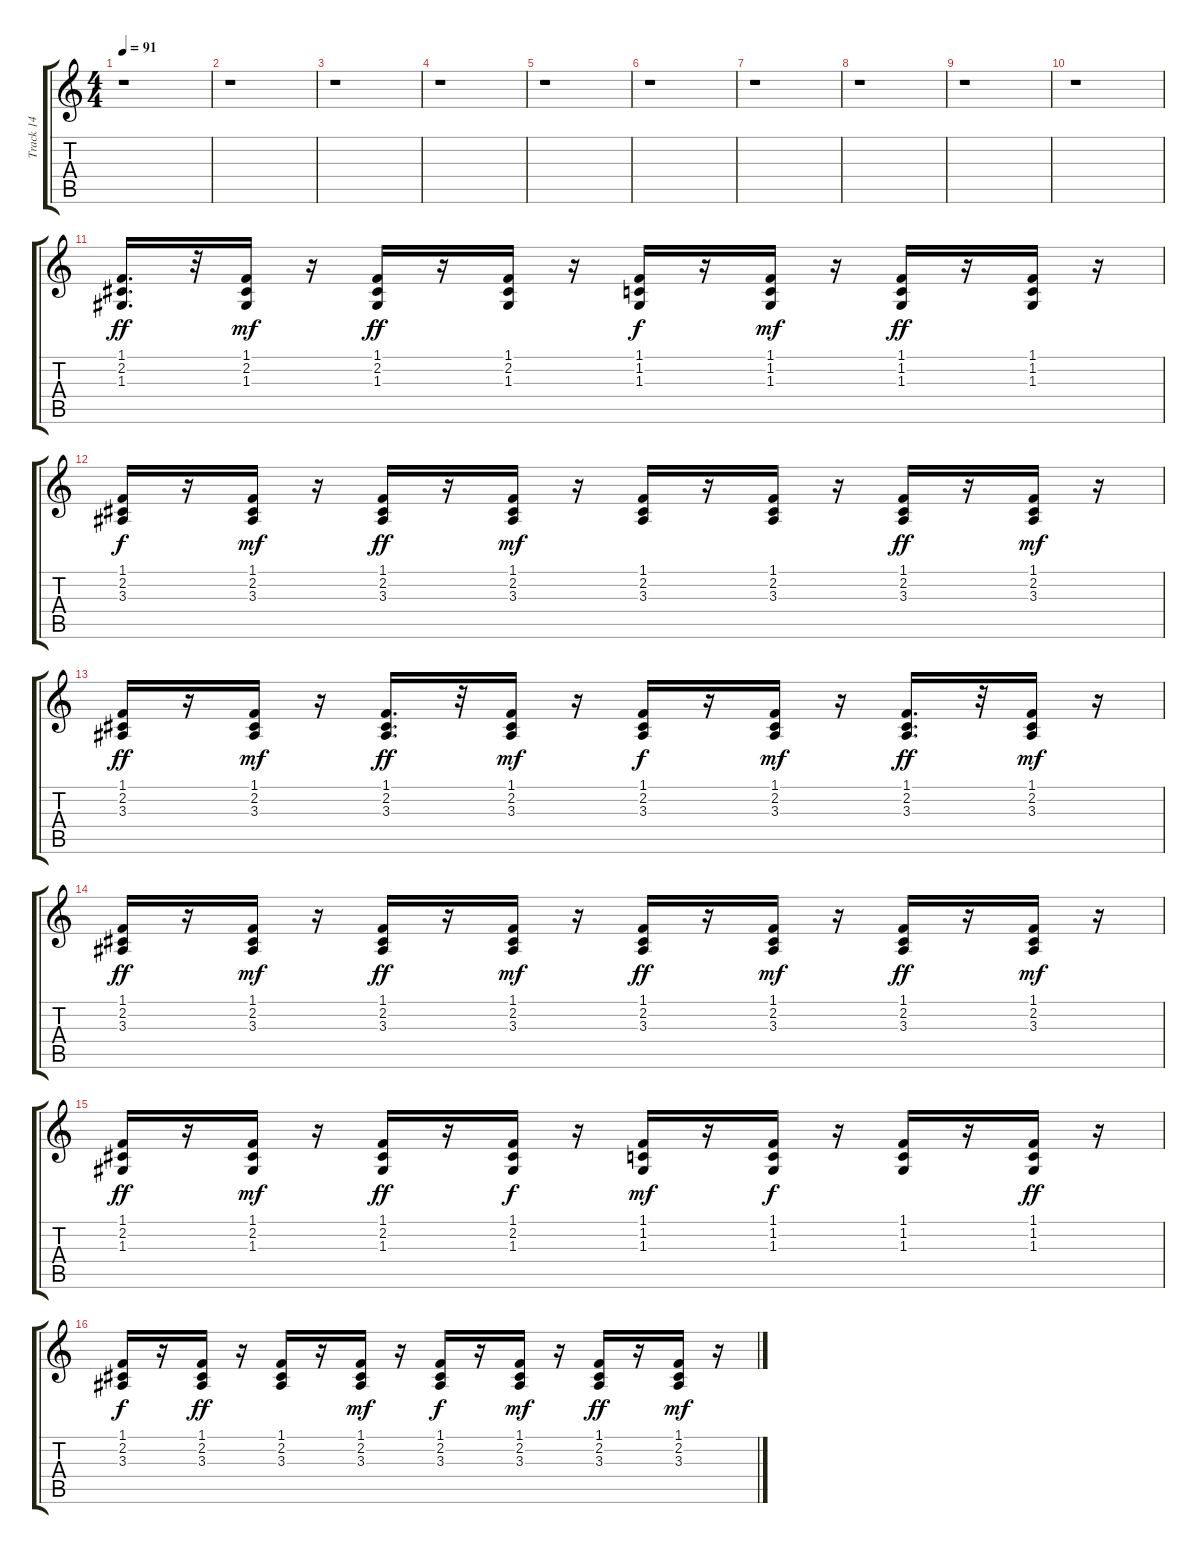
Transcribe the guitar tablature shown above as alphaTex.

\track ("Track 14" "Track 14") {instrument brightacousticpiano}
\staff {score tabs}
\tuning (E4 B3 G3 D3 A2 E2) {hide}
\ts (4 4)
\tempo 91
\clef g2
\ks c
r.1{dy ff} |
r.1 |
r.1 |
r.1 |
r.1 |
r.1 |
r.1 |
r.1 |
r.1 |
r.1 |
(1.1 2.2 1.3).16{d} r.32 (1.1 2.2 1.3).16{dy mf} r.16 (1.1 2.2 1.3).16{dy ff} r.16 (1.1 2.2 1.3).16 r.16 (1.1 1.2 1.3).16{dy f} r.16 (1.1 1.2 1.3).16{dy mf} r.16 (1.1 1.2 1.3).16{dy ff} r.16 (1.1 1.2 1.3).16 r.16 |
(1.1 2.2 3.3).16{dy f} r.16 (1.1 2.2 3.3).16{dy mf} r.16 (1.1 2.2 3.3).16{dy ff} r.16 (1.1 2.2 3.3).16{dy mf} r.16 (1.1 2.2 3.3).16 r.16 (1.1 2.2 3.3).16 r.16 (1.1 2.2 3.3).16{dy ff} r.16 (1.1 2.2 3.3).16{dy mf} r.16 |
(1.1 2.2 3.3).16{dy ff} r.16 (1.1 2.2 3.3).16{dy mf} r.16 (1.1 2.2 3.3).16{d dy ff} r.32 (1.1 2.2 3.3).16{dy mf} r.16 (1.1 2.2 3.3).16{dy f} r.16 (1.1 2.2 3.3).16{dy mf} r.16 (1.1 2.2 3.3).16{d dy ff} r.32 (1.1 2.2 3.3).16{dy mf} r.16 |
(1.1 2.2 3.3).16{dy ff} r.16 (1.1 2.2 3.3).16{dy mf} r.16 (1.1 2.2 3.3).16{dy ff} r.16 (1.1 2.2 3.3).16{dy mf} r.16 (1.1 2.2 3.3).16{dy ff} r.16 (1.1 2.2 3.3).16{dy mf} r.16 (1.1 2.2 3.3).16{dy ff} r.16 (1.1 2.2 3.3).16{dy mf} r.16 |
(1.1 2.2 1.3).16{dy ff} r.16 (1.1 2.2 1.3).16{dy mf} r.16 (1.1 2.2 1.3).16{dy ff} r.16 (1.1 2.2 1.3).16{dy f} r.16 (1.1 1.2 1.3).16{dy mf} r.16 (1.1 1.2 1.3).16{dy f} r.16 (1.1 1.2 1.3).16 r.16 (1.1 1.2 1.3).16{dy ff} r.16 |
(1.1 2.2 3.3).16{dy f} r.16 (1.1 2.2 3.3).16{dy ff} r.16 (1.1 2.2 3.3).16 r.16 (1.1 2.2 3.3).16{dy mf} r.16 (1.1 2.2 3.3).16{dy f} r.16 (1.1 2.2 3.3).16{dy mf} r.16 (1.1 2.2 3.3).16{dy ff} r.16 (1.1 2.2 3.3).16{dy mf} r.16
